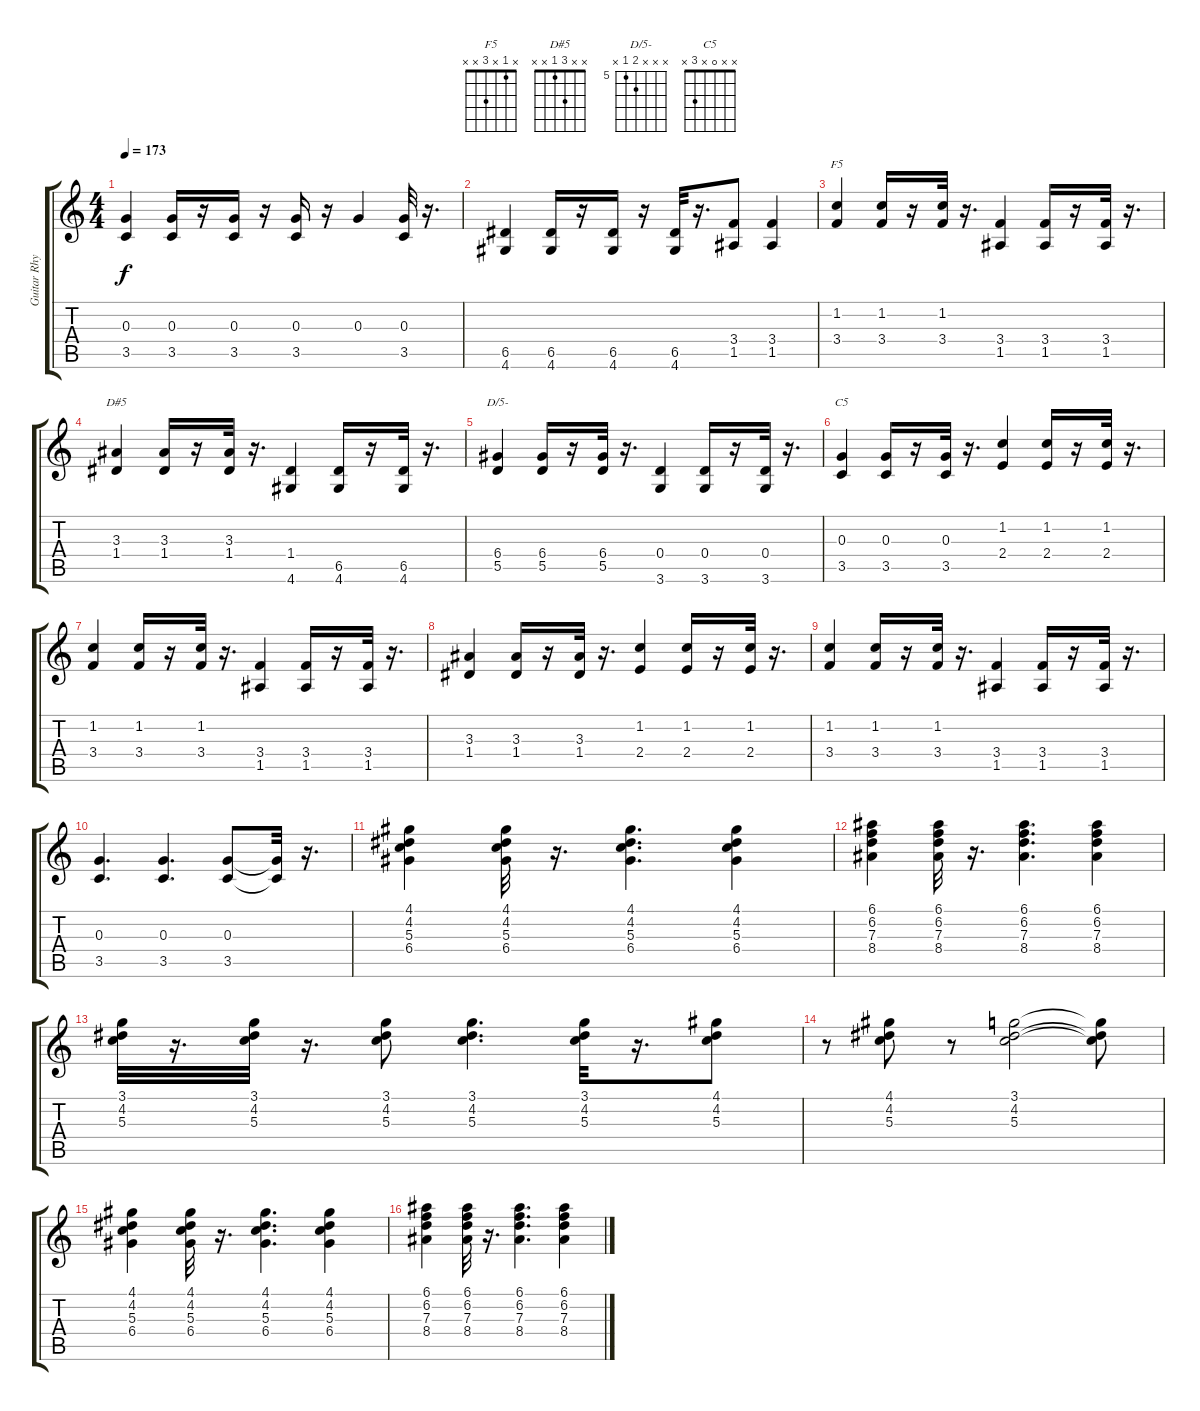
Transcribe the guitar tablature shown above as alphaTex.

\track ("Guitar Rhythem Die" "Guitar Rhy") {instrument distortionguitar}
\staff {score tabs}
\tuning (E4 B3 G3 D3 A2 E2) {hide}
\chord ("F5" x 1 x 3 x x)
\chord ("D#5" x x 3 1 x x)
\chord ("D/5-" x x x 6 5 x) {firstfret 5}
\chord ("C5" x x 0 x 3 x)
\ts (4 4)
\tempo 173
\clef g2
\ks c
(0.3 3.5).4{dy f} (0.3 3.5).16 r.16 (0.3 3.5).16 r.16 (0.3 3.5).16 r.16 0.3.4 (0.3 3.5).32 r.16{d} |
(6.5 4.6).4 (6.5 4.6).16 r.16 (6.5 4.6).16 r.16 (6.5 4.6).32 r.16{d} (3.4 1.5).8 (3.4 1.5).4 |
(1.2 3.4).4{ch "F5"} (1.2 3.4).16 r.16 (1.2 3.4).32 r.16{d} (3.4 1.5).4 (3.4 1.5).16 r.16 (3.4 1.5).32 r.16{d} |
(3.3 1.4).4{ch "D#5"} (3.3 1.4).16 r.16 (3.3 1.4).32 r.16{d} (1.4 4.6).4 (6.5 4.6).16 r.16 (6.5 4.6).32 r.16{d} |
(6.4 5.5).4{ch "D/5-"} (6.4 5.5).16 r.16 (6.4 5.5).32 r.16{d} (0.4 3.6).4 (0.4 3.6).16 r.16 (0.4 3.6).32 r.16{d} |
(0.3 3.5).4{ch "C5"} (0.3 3.5).16 r.16 (0.3 3.5).32 r.16{d} (1.2 2.4).4 (1.2 2.4).16 r.16 (1.2 2.4).32 r.16{d} |
(1.2 3.4).4 (1.2 3.4).16 r.16 (1.2 3.4).32 r.16{d} (3.4 1.5).4 (3.4 1.5).16 r.16 (3.4 1.5).32 r.16{d} |
(3.3 1.4).4 (3.3 1.4).16 r.16 (3.3 1.4).32 r.16{d} (1.2 2.4).4 (1.2 2.4).16 r.16 (1.2 2.4).32 r.16{d} |
(1.2 3.4).4 (1.2 3.4).16 r.16 (1.2 3.4).32 r.16{d} (3.4 1.5).4 (3.4 1.5).16 r.16 (3.4 1.5).32 r.16{d} |
(0.3 3.5).4{d} (0.3 3.5).4{d} (0.3 3.5).8 (0.3{t} 3.5{t}).32 r.16{d} |
(4.1 4.2 5.3 6.4).4 (4.1 4.2 5.3 6.4).32 r.16{d} (4.1 4.2 5.3 6.4).4{d} (4.1 4.2 5.3 6.4).4 |
(6.1 6.2 7.3 8.4).4 (6.1 6.2 7.3 8.4).32 r.16{d} (6.1 6.2 7.3 8.4).4{d} (6.1 6.2 7.3 8.4).4 |
(3.1 4.2 5.3).32 r.16{d} (3.1 4.2 5.3).32 r.16{d} (3.1 4.2 5.3).8 (3.1 4.2 5.3).4{d} (3.1 4.2 5.3).32 r.16{d} (4.1 4.2 5.3).8 |
r.8 (4.1 4.2 5.3).8 r.8 (3.1 4.2 5.3).2 (3.1{t} 4.2{t} 5.3{t}).8 |
(4.1 4.2 5.3 6.4).4 (4.1 4.2 5.3 6.4).32 r.16{d} (4.1 4.2 5.3 6.4).4{d} (4.1 4.2 5.3 6.4).4 |
(6.1 6.2 7.3 8.4).4 (6.1 6.2 7.3 8.4).32 r.16{d} (6.1 6.2 7.3 8.4).4{d} (6.1 6.2 7.3 8.4).4
